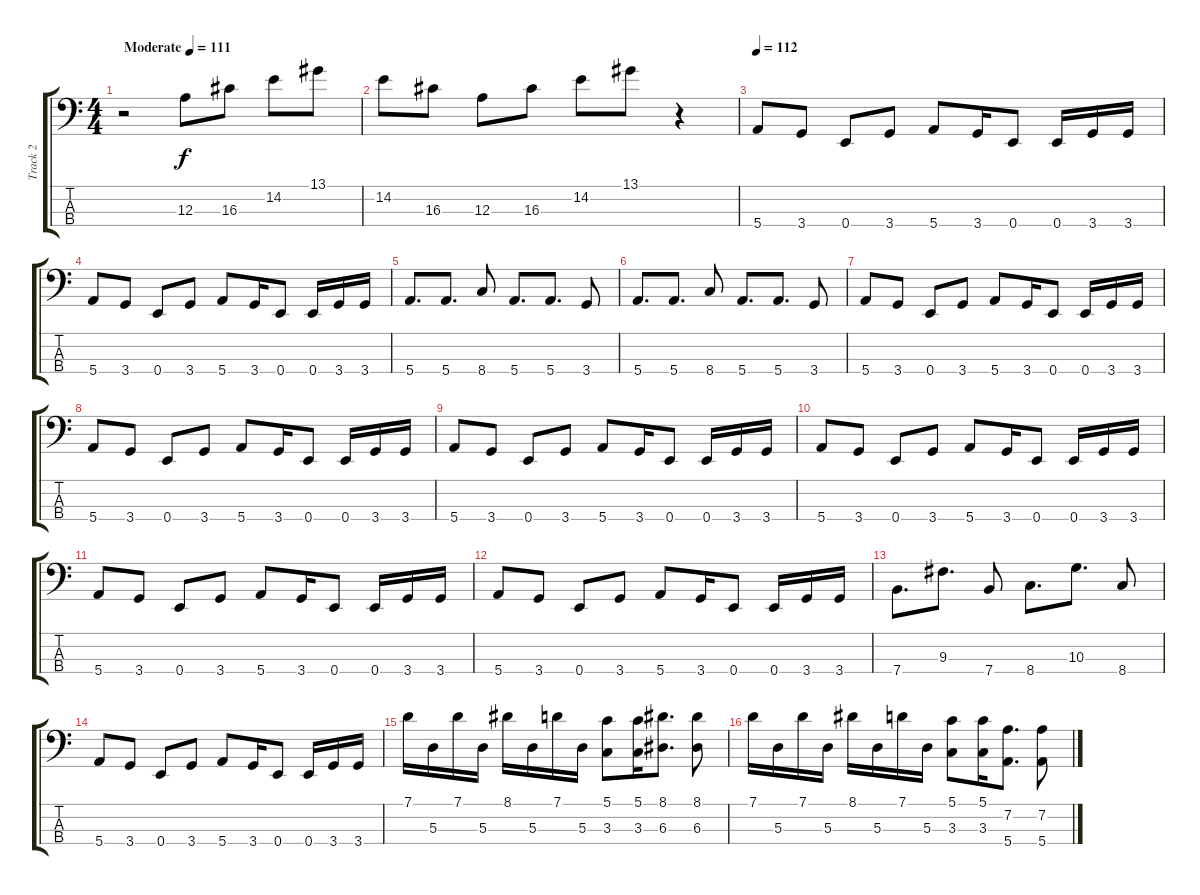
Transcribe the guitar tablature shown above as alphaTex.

\track ("Track 2" "Track 2") {instrument electricbassfinger}
\staff {score tabs}
\tuning (G2 D2 A1 E1) {hide}
\ts (4 4)
\tempo (111 "Moderate")
\tempo 80
\tempo (111 "Moderate")
\clef f4
\ks c
r.2{dy f instrument electricbassfinger} 12.3.8 16.3.8 14.2.8 13.1.8 |
14.2.8 16.3.8 12.3.8 16.3.8 14.2.8 13.1.8 r.4 |
\tempo 112
5.4.8 3.4.8 0.4.8 3.4.8 5.4.8 3.4.16 0.4.8 0.4.16 3.4.16 3.4.16 |
5.4.8 3.4.8 0.4.8 3.4.8 5.4.8 3.4.16 0.4.8 0.4.16 3.4.16 3.4.16 |
5.4.8{d} 5.4.8{d} 8.4.8 5.4.8{d} 5.4.8{d} 3.4.8 |
5.4.8{d} 5.4.8{d} 8.4.8 5.4.8{d} 5.4.8{d} 3.4.8 |
5.4.8 3.4.8 0.4.8 3.4.8 5.4.8 3.4.16 0.4.8 0.4.16 3.4.16 3.4.16 |
5.4.8 3.4.8 0.4.8 3.4.8 5.4.8 3.4.16 0.4.8 0.4.16 3.4.16 3.4.16 |
5.4.8 3.4.8 0.4.8 3.4.8 5.4.8 3.4.16 0.4.8 0.4.16 3.4.16 3.4.16 |
5.4.8 3.4.8 0.4.8 3.4.8 5.4.8 3.4.16 0.4.8 0.4.16 3.4.16 3.4.16 |
5.4.8 3.4.8 0.4.8 3.4.8 5.4.8 3.4.16 0.4.8 0.4.16 3.4.16 3.4.16 |
5.4.8 3.4.8 0.4.8 3.4.8 5.4.8 3.4.16 0.4.8 0.4.16 3.4.16 3.4.16 |
7.4.8{d} 9.3.8{d} 7.4.8 8.4.8{d} 10.3.8{d} 8.4.8 |
5.4.8 3.4.8 0.4.8 3.4.8 5.4.8 3.4.16 0.4.8 0.4.16 3.4.16 3.4.16 |
7.1.16 5.3.16 7.1.16 5.3.16 8.1.16 5.3.16 7.1.16 5.3.16 (5.1 3.3).8 (5.1 3.3).16 (8.1 6.3).8{d} (8.1 6.3).8 |
7.1.16 5.3.16 7.1.16 5.3.16 8.1.16 5.3.16 7.1.16 5.3.16 (5.1 3.3).8 (5.1 3.3).16 (7.2 5.4).8{d} (7.2 5.4).8
